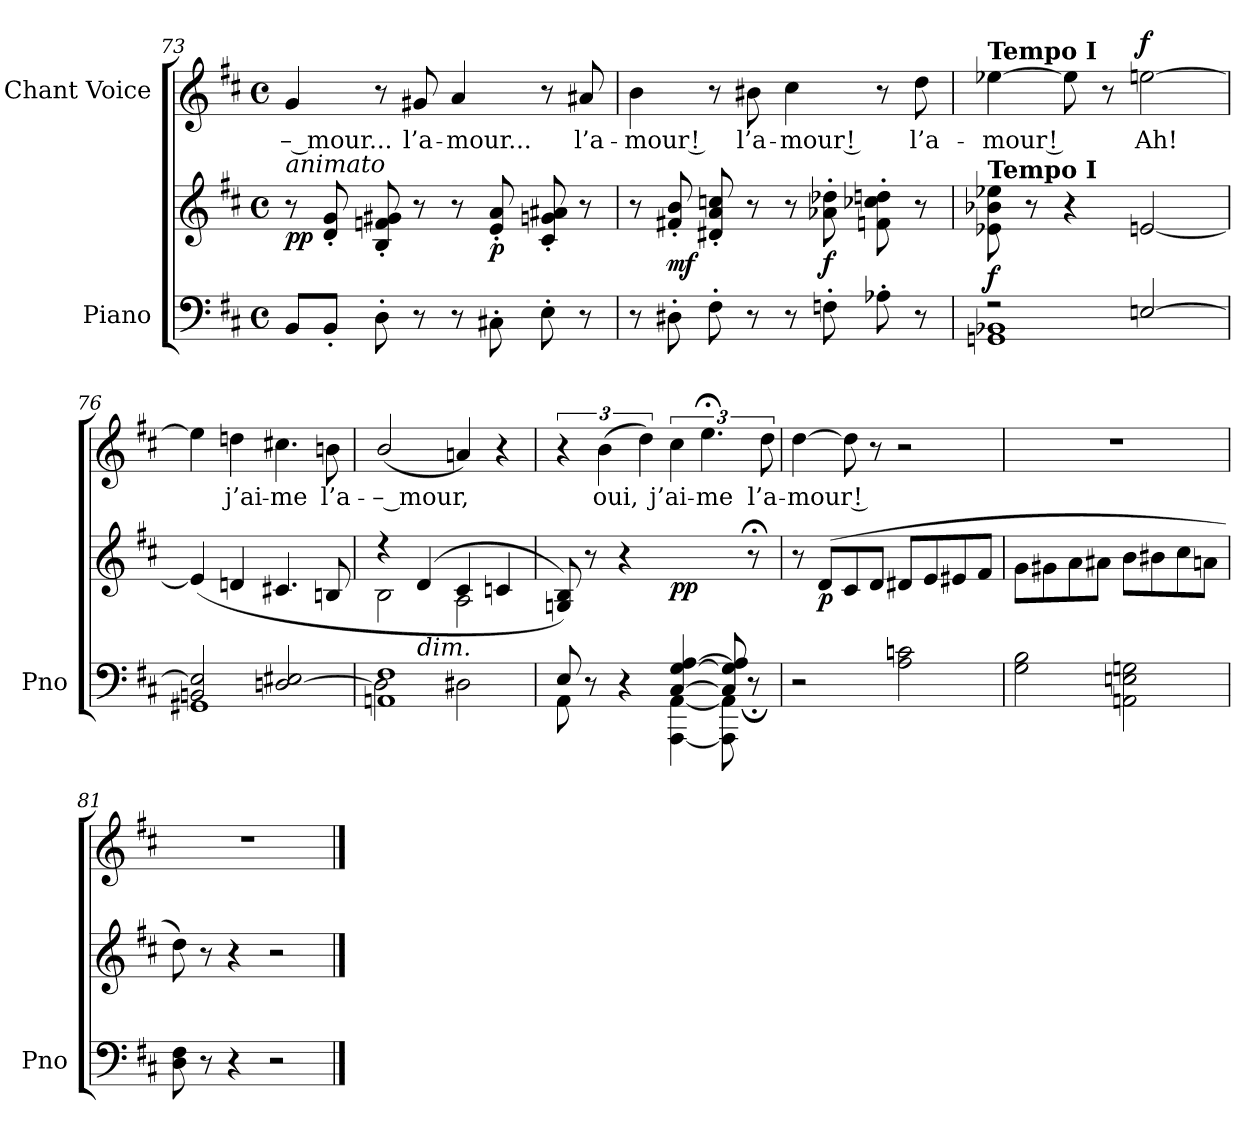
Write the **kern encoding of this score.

**kern	**kern	**dynam	**kern	**text	**dynam
*part2	*part2	*part2	*part1	*part1	*part1
*staff3	*staff2	*staff2/3	*staff1	*staff1	*staff1
*I"Piano	*	*	*I"Chant Voice	*	*
*I'Pno	*	*	*	*	*
!!LO:LB:g=z
*clefF4	*clefG2	*	*clefG2	*	*
*k[f#c#]	*k[f#c#]	*	*k[f#c#]	*	*
*M4/4	*M4/4	*	*M4/4	*	*
*met(c)	*met(c)	*	*met(c)	*	*
=73	=73	=73	=73	=73	=73
!	!LO:TX:a:i:t=animato	!	!	!	!
!	!	!LO:DY:b	!	!LO:LY:b	!
8BB/L	8r	pp	4g/	-– mour...	.
8BB'/J	8d/' 8g/'	.	.	.	.
8D'\	8B/' 8fn/' 8g#X/'	.	8r	.	.
!	!	!	!	!LO:LY:b	!
8r	8r	.	8g#X/	l’a-	.
!	!	!	!	!LO:LY:b	!
8r	8r	.	4a/	-mour...	.
!	!	!LO:DY:b	!	!	!
8C#X'\	8e/' 8a/'	p	.	.	.
8E'\	8c#/' 8gn/' 8a#X/'	.	8r	.	.
!	!	!	!	!LO:LY:b	!
8r	8r	.	8a#X/	l’a-	.
=74	=74	=74	=74	=74	=74
!	!	!	!	!LO:LY:b	!
8r	8r	.	4b\	-mour !	.
!	!	!LO:DY:b	!	!	!
8D#X'\	8f#X/' 8b/'	mf	.	.	.
8F#'\	8d#X/' 8a/' 8ccn/'	.	8r	.	.
!	!	!	!	!LO:LY:b	!
8r	8r	.	8b#X\	l’a-	.
!	!	!	!	!LO:LY:b	!
8r	8r	.	4cc#\	-mour !	.
!	!	!LO:DY:b	!	!	!
8Fn'\	8a-X\' 8dd-X\'	f	.	.	.
8A-X'\	8fn\' 8cc-X\' 8ddn\'	.	8r	.	.
!	!	!	!	!LO:LY:b	!
8r	8r	.	8dd\	l’a-	.
=75	=75	=75	=75	=75	=75
*	*	*	*MM116	*	*
*^	*	*	*	*	*
!	!	!	!	!LO:TX:a:B:t=Tempo I	!	!
!	!	!LO:TX:a:B:t=Tempo I	!	!	!	!
!	!	!	!LO:DY:b	!	!LO:LY:b	!
2r	1GGn 1BB-X	8e-X\ 8b-X\ 8ee-X\	f	[4ee-X\	-mour !	.
.	.	8r	.	.	.	.
.	.	4r	.	8ee-\]	.	.
.	.	.	.	8r	.	.
!	!	!	!	!	!LO:LY:b	!LO:DY:a
[2En/	.	[2en/	.	[2een\	Ah!	f
=76	=76	=76	=76	=76	=76	=76
2BBn/ 2E/]	1GG#X	(<4e/]	.	4ee\]	.	.
!	!	!	!	!	!LO:LY:b	!
.	.	4dn/	.	4ddn\	j’ai-	.
!	!	!	!	!	!LO:LY:b	!
[<2Dn/ 2E#X/	.	4.c#X/	.	4.cc#X\	-me	.
!	!	!	!	!	!LO:LY:b	!
.	.	8Bn/	.	8bn\	l’a-	.
!!LO:PB:g=z
=77	=77	=77	=77	=77	=77	=77
*	*	*^	*	*	*	*
!	!	!	!	!	!	!LO:LY:b	!
1AAn 1F#	2D\]	4r	2B\	.	(2b/	-– mour,	.
!	!	!LO:TX:b:i:t=dim.	!	!	!	!	!
.	.	(4d/	.	.	.	.	.
.	2D#X\	4c#/	2A\	.	4an/)	.	.
.	.	4cn/	.	.	4r	.	.
*	*	*v	*v	*	*	*	*
=78	=78	=78	=78	=78	=78	=78
*	*^	*	*	*	*	*
2ryy	8E/	8AA\	8Gn/ 8B/))	.	6r	.	.
.	8r	8ryy	8r	.	.	.	.
!	!	!	!	!	!	!LO:LY:b	!
.	.	.	.	.	(6b\	oui,	.
.	4r	4ryy	4r	.	.	.	.
.	.	.	.	.	6dd\)	.	.
!	!	!	!	!LO:DY:b	!	!LO:LY:b	!
[>4C#/ [>4G/ [4A/	[4AAA\ [<4AA\	2ryy	4.ryy	pp	6cc#\	j’ai-	.
!	!	!	!	!	!	!LO:LY:b	!
.	.	.	.	.	6.ee;<\	-me	.
8C#/] 8G/] 8A/]	8AAA\] 8AA\]	.	.	.	.	.	.
8ryy	8r;	.	8r;<	.	.	.	.
!	!	!	!	!	!	!LO:LY:b	!
.	.	.	.	.	12dd\	l’a-	.
*v	*v	*v	*	*	*	*	*
=79	=79	=79	=79	=79	=79
!	!	!	!	!LO:LY:b	!
2r	8r	.	[4dd\	-mour !	.
!	!	!LO:DY:b	!	!	!
.	(8d/L	p	.	.	.
.	8c#/	.	8dd\]	.	.
.	8d/J	.	8r	.	.
2A\ 2cn\	8d#X/L	.	2r	.	.
.	8e/	.	.	.	.
.	8e#X/	.	.	.	.
.	8f#/J	.	.	.	.
=80	=80	=80	=80	=80	=80
2G\ 2B\	8g\L	.	1r	.	.
.	8g#X\	.	.	.	.
.	8a\	.	.	.	.
.	8a#X\J	.	.	.	.
2AAn\ 2En\ 2Gn\	8b\L	.	.	.	.
.	8b#X\	.	.	.	.
.	8cc#\	.	.	.	.
.	8an\J	.	.	.	.
=81	=81	=81	=81	=81	=81
8D\ 8F#\	8dd\)	.	1r	.	.
8r	8r	.	.	.	.
4r	4r	.	.	.	.
2r	2r	.	.	.	.
==	==	==	==	==	==
*-	*-	*-	*-	*-	*-
